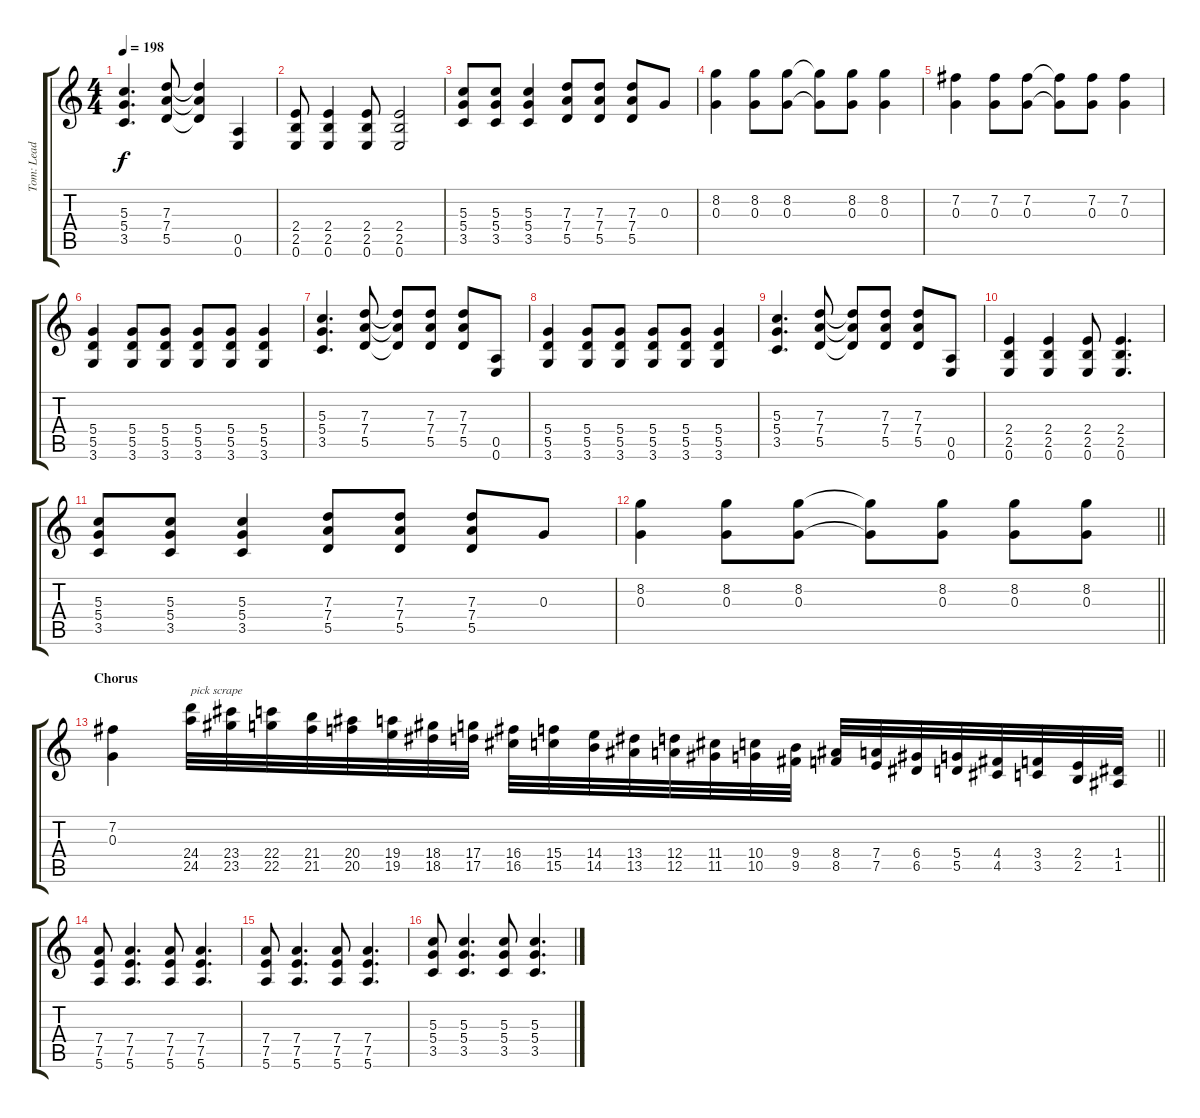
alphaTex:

\track ("Tom: Lead Guitar" "Tom: Lead ") {instrument overdrivenguitar}
\staff {score tabs}
\tuning (E4 B3 G3 D3 A2 E2) {hide}
\ts (4 4)
\tempo 198
\clef g2
\ks c
(5.3 5.4 3.5).4{d dy f} (7.3 7.4 5.5).8 (7.3{t} 7.4{t} 5.5{t}).4 (0.5 0.6).4 |
(2.4 2.5 0.6).8 (2.4 2.5 0.6).4 (2.4 2.5 0.6).8 (2.4 2.5 0.6).2 |
(5.3 5.4 3.5).8 (5.3 5.4 3.5).8 (5.3 5.4 3.5).4 (7.3 7.4 5.5).8 (7.3 7.4 5.5).8 (7.3 7.4 5.5).8 0.3.8 |
(8.2 0.3).4 (8.2 0.3).8 (8.2 0.3).8 (8.2{t} 0.3{t}).8 (8.2 0.3).8 (8.2 0.3).4 |
(7.2 0.3).4 (7.2 0.3).8 (7.2 0.3).8 (7.2{t} 0.3{t}).8 (7.2 0.3).8 (7.2 0.3).4 |
(5.4 5.5 3.6).4 (5.4 5.5 3.6).8 (5.4 5.5 3.6).8 (5.4 5.5 3.6).8 (5.4 5.5 3.6).8 (5.4 5.5 3.6).4 |
(5.3 5.4 3.5).4{d} (7.3 7.4 5.5).8 (7.3{t} 7.4{t} 5.5{t}).8 (7.3 7.4 5.5).8 (7.3 7.4 5.5).8 (0.5 0.6).8 |
(5.4 5.5 3.6).4 (5.4 5.5 3.6).8 (5.4 5.5 3.6).8 (5.4 5.5 3.6).8 (5.4 5.5 3.6).8 (5.4 5.5 3.6).4 |
(5.3 5.4 3.5).4{d} (7.3 7.4 5.5).8 (7.3{t} 7.4{t} 5.5{t}).8 (7.3 7.4 5.5).8 (7.3 7.4 5.5).8 (0.5 0.6).8 |
(2.4 2.5 0.6).4 (2.4 2.5 0.6).4 (2.4 2.5 0.6).8 (2.4 2.5 0.6).4{d} |
(5.3 5.4 3.5).8 (5.3 5.4 3.5).8 (5.3 5.4 3.5).4 (7.3 7.4 5.5).8 (7.3 7.4 5.5).8 (7.3 7.4 5.5).8 0.3.8 |
\barLineRight lightlight
(8.2 0.3).4 (8.2 0.3).8 (8.2 0.3).8 (8.2{t} 0.3{t}).8 (8.2 0.3).8 (8.2 0.3).8 (8.2 0.3).8 |
\section ("" "Chorus")
\barLineRight lightlight
(7.2 0.3).4 (24.4 24.5).32{txt "pick scrape"} (23.4 23.5).32 (22.4 22.5).32 (21.4 21.5).32 (20.4 20.5).32 (19.4 19.5).32 (18.4 18.5).32 (17.4 17.5).32 (16.4 16.5).32 (15.4 15.5).32 (14.4 14.5).32 (13.4 13.5).32 (12.4 12.5).32 (11.4 11.5).32 (10.4 10.5).32 (9.4 9.5).32 (8.4 8.5).32 (7.4 7.5).32 (6.4 6.5).32 (5.4 5.5).32 (4.4 4.5).32 (3.4 3.5).32 (2.4 2.5).32 (1.4 1.5).32 |
(7.4 7.5 5.6).8 (7.4 7.5 5.6).4{d} (7.4 7.5 5.6).8 (7.4 7.5 5.6).4{d} |
(7.4 7.5 5.6).8 (7.4 7.5 5.6).4{d} (7.4 7.5 5.6).8 (7.4 7.5 5.6).4{d} |
(5.3 5.4 3.5).8 (5.3 5.4 3.5).4{d} (5.3 5.4 3.5).8 (5.3 5.4 3.5).4{d}
